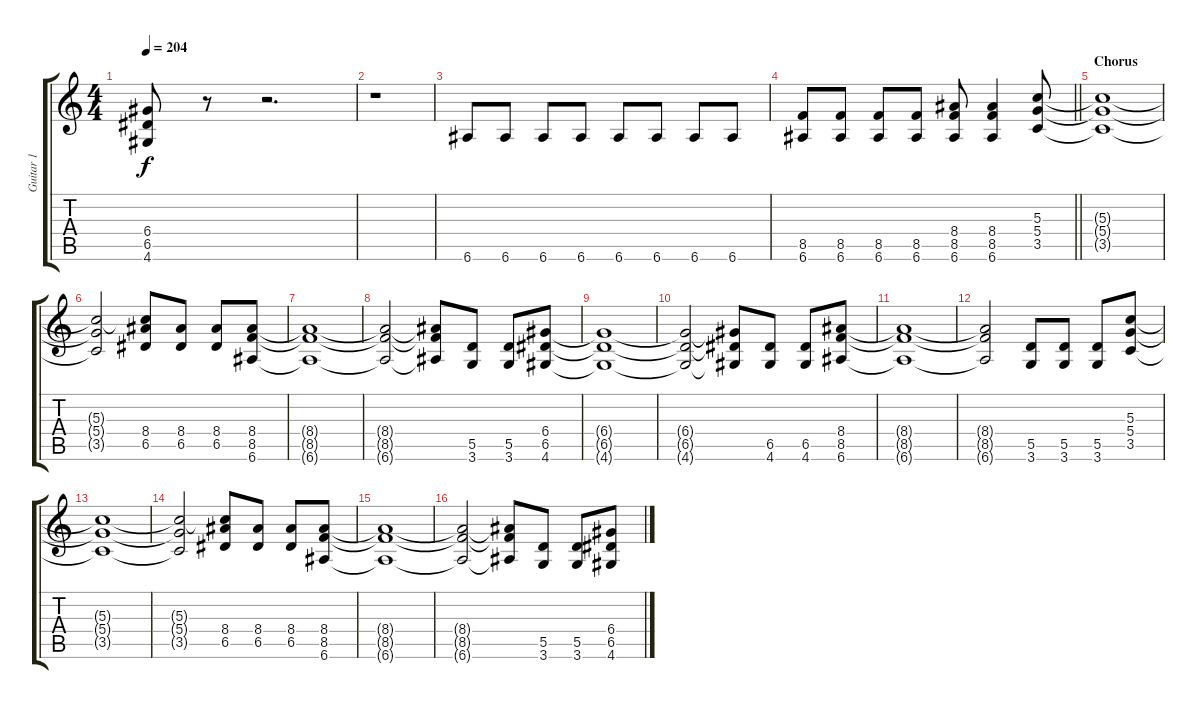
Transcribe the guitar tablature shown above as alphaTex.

\track ("Guitar 1" "Guitar 1") {instrument distortionguitar}
\staff {score tabs}
\tuning (E4 B3 G3 D3 A2 E2) {hide}
\ts (4 4)
\tempo 204
\clef g2
\ks c
(6.4 6.5 4.6).8{dy f} r.8 r.2{d} |
r.1 |
6.6.8 6.6.8 6.6.8 6.6.8 6.6.8 6.6.8 6.6.8 6.6.8 |
\barLineRight lightlight
(8.5 6.6).8 (8.5 6.6).8 (8.5 6.6).8 (8.5 6.6).8 (8.4 8.5 6.6).8 (8.4 8.5 6.6).4 (5.3 5.4 3.5).8 |
\section ("" "Chorus")
(5.3{t} 5.4{t} 3.5{t}).1 |
(5.3{t} 5.4{t} 3.5{t}).2 (5.3{t} 8.4 6.5).8 (8.4 6.5).8 (8.4 6.5).8 (8.4 8.5 6.6).8 |
(8.4{t} 8.5{t} 6.6{t}).1 |
(8.4{t} 8.5{t} 6.6{t}).2 (8.4{t} 8.5{t} 6.6{t}).8 (5.5 3.6).8 (5.5 3.6).8 (6.4 6.5 4.6).8 |
(6.4{t} 6.5{t} 4.6{t}).1 |
(6.4{t} 6.5{t} 4.6{t}).2 (6.4{t} 6.5{t} 4.6{t}).8 (6.5 4.6).8 (6.5 4.6).8 (8.4 8.5 6.6).8 |
(8.4{t} 8.5{t} 6.6{t}).1 |
(8.4{t} 8.5{t} 6.6{t}).2 (5.5 3.6).8 (5.5 3.6).8 (5.5 3.6).8 (5.3 5.4 3.5).8 |
(5.3{t} 5.4{t} 3.5{t}).1 |
(5.3{t} 5.4{t} 3.5{t}).2 (5.3{t} 8.4 6.5).8 (8.4 6.5).8 (8.4 6.5).8 (8.4 8.5 6.6).8 |
(8.4{t} 8.5{t} 6.6{t}).1 |
(8.4{t} 8.5{t} 6.6{t}).2 (8.4{t} 8.5{t} 6.6{t}).8 (5.5 3.6).8 (5.5 3.6).8 (6.4 6.5 4.6).8
